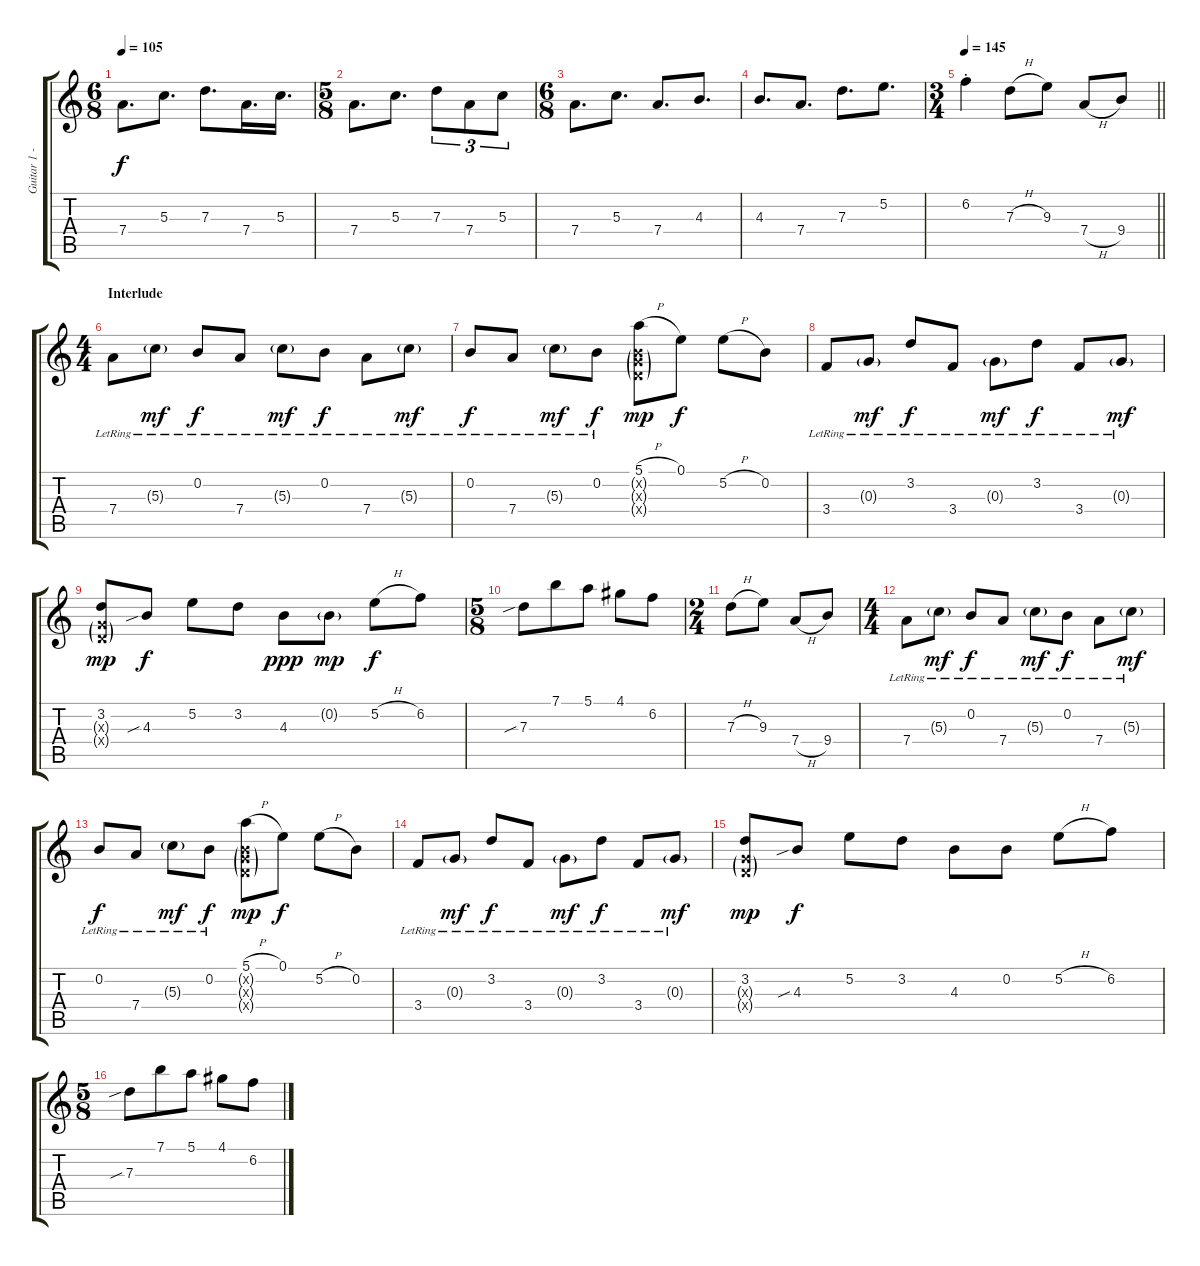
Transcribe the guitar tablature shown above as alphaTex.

\track ("Guitar 1 - Omar" "Guitar 1 -") {instrument distortionguitar}
\staff {score tabs}
\tuning (E4 B3 G3 D3 A2 E2) {hide}
\ts (6 8)
\tempo 105
\clef g2
\ks c
7.4.8{d dy f} 5.3.8{d} 7.3.8{d} 7.4.16{d} 5.3.16{d} |
\ts (5 8)
7.4.8{d} 5.3.8{d} 7.3.8{tu (3 2)} 7.4.8{tu (3 2)} 5.3.8{tu (3 2)} |
\ts (6 8)
7.4.8{d} 5.3.8{d} 7.4.8{d} 4.3.8{d} |
4.3.8{d} 7.4.8{d} 7.3.8{d} 5.2.8{d} |
\ts (3 4)
\tempo 145
\barLineRight lightlight
6.2{st}.4 7.3{h}.8{volume 10} 9.3.8 7.4{h}.8 9.4.8 |
\ts (4 4)
\section ("" "Interlude")
7.4{lr}.8 5.3{g lr}.8{dy mf} 0.2{lr}.8{dy f} 7.4{lr}.8 5.3{g lr}.8{dy mf} 0.2{lr}.8{dy f} 7.4{lr}.8 5.3{g lr}.8{dy mf} |
0.2{lr}.8{dy f} 7.4{lr}.8 5.3{g lr}.8{dy mf} 0.2{lr}.8{dy f} (5.1{h} 0.2{g x} 0.3{g x} 0.4{g x}).8{dy mp} 0.1.8{dy f} 5.2{h}.8 0.2.8 |
3.4{lr}.8 0.3{g lr}.8{dy mf} 3.2{lr}.8{dy f} 3.4{lr}.8 0.3{g lr}.8{dy mf} 3.2{lr}.8{dy f} 3.4{lr}.8 0.3{g lr}.8{dy mf} |
(3.2 0.3{g x} 0.4{g x}).8{dy mp} 4.3{sib}.8{dy f} 5.2.8 3.2.8 4.3.8{dy ppp} 0.2{g}.8{dy mp} 5.2{h}.8{dy f} 6.2.8 |
\ts (5 8)
7.3{sib}.8 7.1.8 5.1.8 4.1.8 6.2.8 |
\ts (2 4)
7.3{h}.8 9.3.8 7.4{h}.8 9.4.8 |
\ts (4 4)
7.4{lr}.8 5.3{g lr}.8{dy mf} 0.2{lr}.8{dy f} 7.4{lr}.8 5.3{g lr}.8{dy mf} 0.2{lr}.8{dy f} 7.4{lr}.8 5.3{g lr}.8{dy mf} |
0.2{lr}.8{dy f} 7.4{lr}.8 5.3{g lr}.8{dy mf} 0.2{lr}.8{dy f} (5.1{h} 0.2{g x} 0.3{g x} 0.4{g x}).8{dy mp} 0.1.8{dy f} 5.2{h}.8 0.2.8 |
3.4{lr}.8 0.3{g lr}.8{dy mf} 3.2{lr}.8{dy f} 3.4{lr}.8 0.3{g lr}.8{dy mf} 3.2{lr}.8{dy f} 3.4{lr}.8 0.3{g lr}.8{dy mf} |
(3.2 0.3{g x} 0.4{g x}).8{dy mp} 4.3{sib}.8{dy f} 5.2.8 3.2.8 4.3.8 0.2.8 5.2{h}.8 6.2.8 |
\ts (5 8)
7.3{sib}.8 7.1.8 5.1.8 4.1.8 6.2.8
